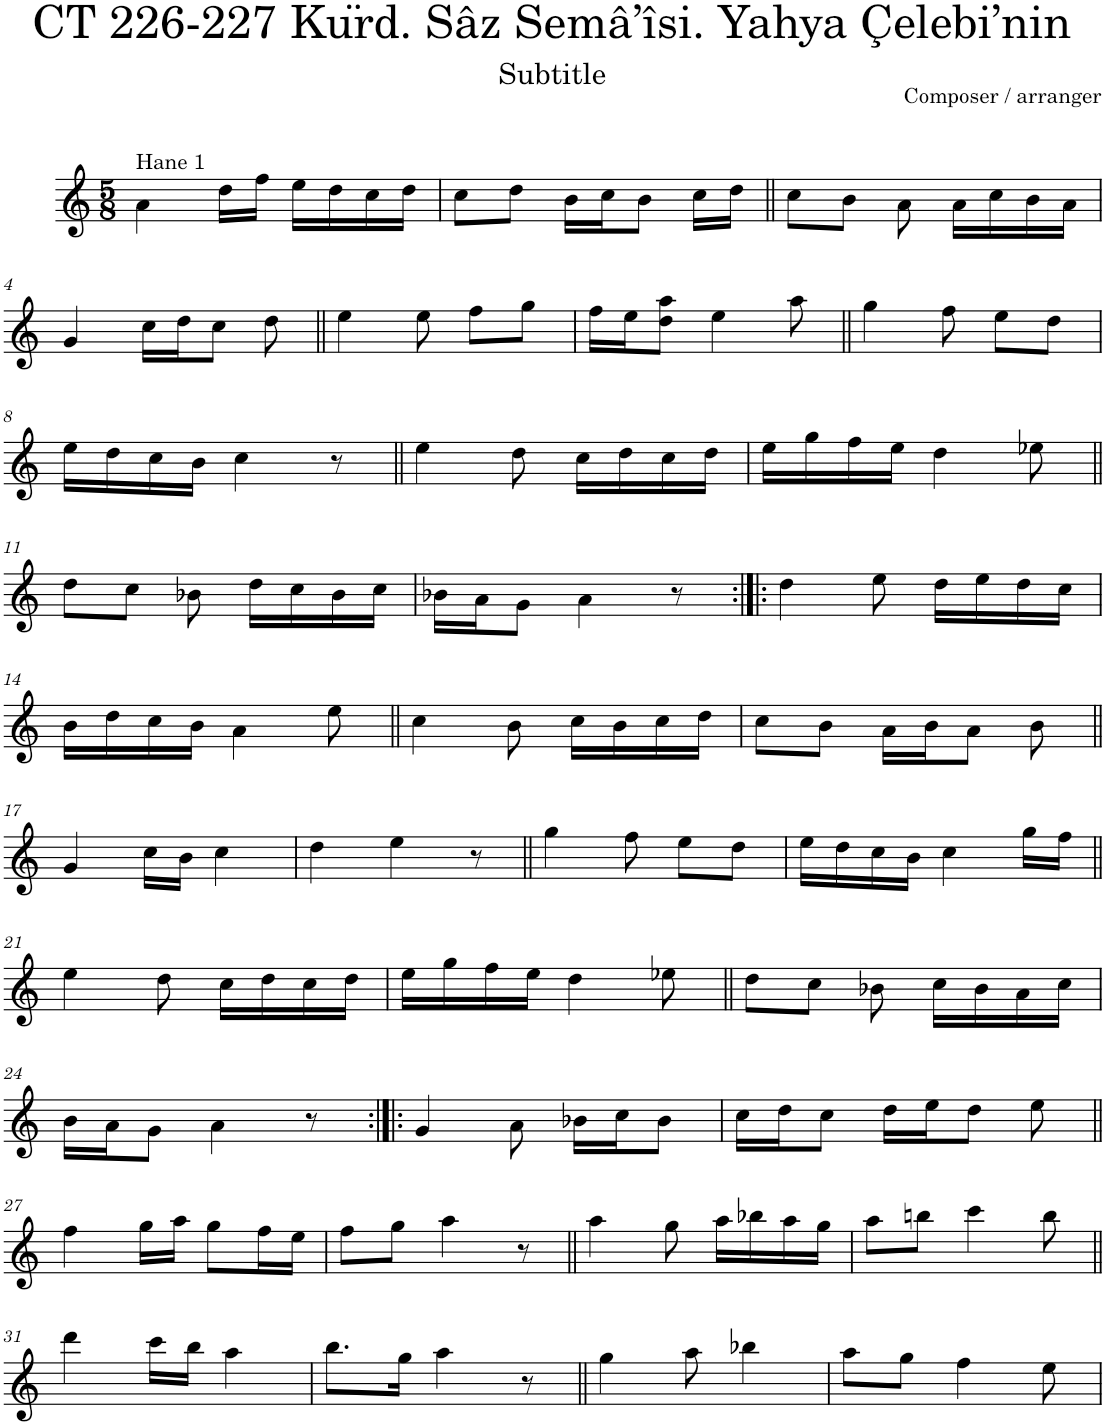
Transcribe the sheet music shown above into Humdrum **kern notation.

**kern
*part1
*staff1
*I"Voice
*I'Vo.
*clefG2
*k[]
*M5/8
=1
!LO:TX:a:t=Hane 1
4a\
16dd\LL
16ff\JJ
16ee\LL
16dd\
16cc\
16dd\JJ
=2
8cc\L
8dd\J
16b\LL
16cc\J
8b\J
16cc\LL
16dd\JJ
=3||
8cc\L
8b\J
8a\
16a\LL
16cc\
16b\
16a\JJ
!!LO:LB:g=z
=4
4g/
16cc\LL
16dd\J
8cc\J
8dd\
=5||
4ee\
8ee\
8ff\L
8gg\J
=6
16ff\LL
16ee\J
8dd\ 8aa\J
4ee\
8aa\
=7||
4gg\
8ff\
8ee\L
8dd\J
!!LO:LB:g=z
=8
16ee\LL
16dd\
16cc\
16b\JJ
4cc\
8r
=9||
4ee\
8dd\
16cc\LL
16dd\
16cc\
16dd\JJ
=10
16ee\LL
16gg\
16ff\
16ee\JJ
4dd\
8ee-X\
!!LO:LB:g=z
=11||
8dd\L
8cc\J
8b-X\
16dd\LL
16cc\
16b-\
16cc\JJ
=12
16b-X\LL
16a\J
8g\J
4a\
8r
=13:|!|:
4dd\
8ee\
16dd\LL
16ee\
16dd\
16cc\JJ
!!LO:LB:g=z
=14
16b\LL
16dd\
16cc\
16b\JJ
4a\
8ee\
=15||
4cc\
8b\
16cc\LL
16b\
16cc\
16dd\JJ
=16
8cc\L
8b\J
16a\LL
16b\J
8a\J
8b\
!!LO:LB:g=z
=17||
4g/
16cc\LL
16b\JJ
4cc\
=18
4dd\
4ee\
8r
=19||
4gg\
8ff\
8ee\L
8dd\J
=20
16ee\LL
16dd\
16cc\
16b\JJ
4cc\
16gg\LL
16ff\JJ
!!LO:LB:g=z
=21||
4ee\
8dd\
16cc\LL
16dd\
16cc\
16dd\JJ
=22
16ee\LL
16gg\
16ff\
16ee\JJ
4dd\
8ee-X\
=23||
8dd\L
8cc\J
8b-X\
16cc\LL
16b-\
16a\
16cc\JJ
!!LO:LB:g=z
=24
16b\LL
16a\J
8g\J
4a\
8r
=25:|!|:
4g/
8a\
16b-X\LL
16cc\J
8b-\J
=26
16cc\LL
16dd\J
8cc\J
16dd\LL
16ee\J
8dd\J
8ee\
!!LO:LB:g=z
=27||
4ff\
16gg\LL
16aa\JJ
8gg\L
16ff\L
16ee\JJ
=28
8ff\L
8gg\J
4aa\
8r
=29||
4aa\
8gg\
16aa\LL
16bb-X\
16aa\
16gg\JJ
=30
8aa\L
8bbn\J
4ccc\
8bb\
!!LO:LB:g=z
=31||
4ddd\
16ccc\LL
16bb\JJ
4aa\
=32
8.bb\L
16gg\Jk
4aa\
8r
=33||
4gg\
8aa\
4bb-X\
=34
8aa\L
8gg\J
4ff\
8ee\
=
*-
